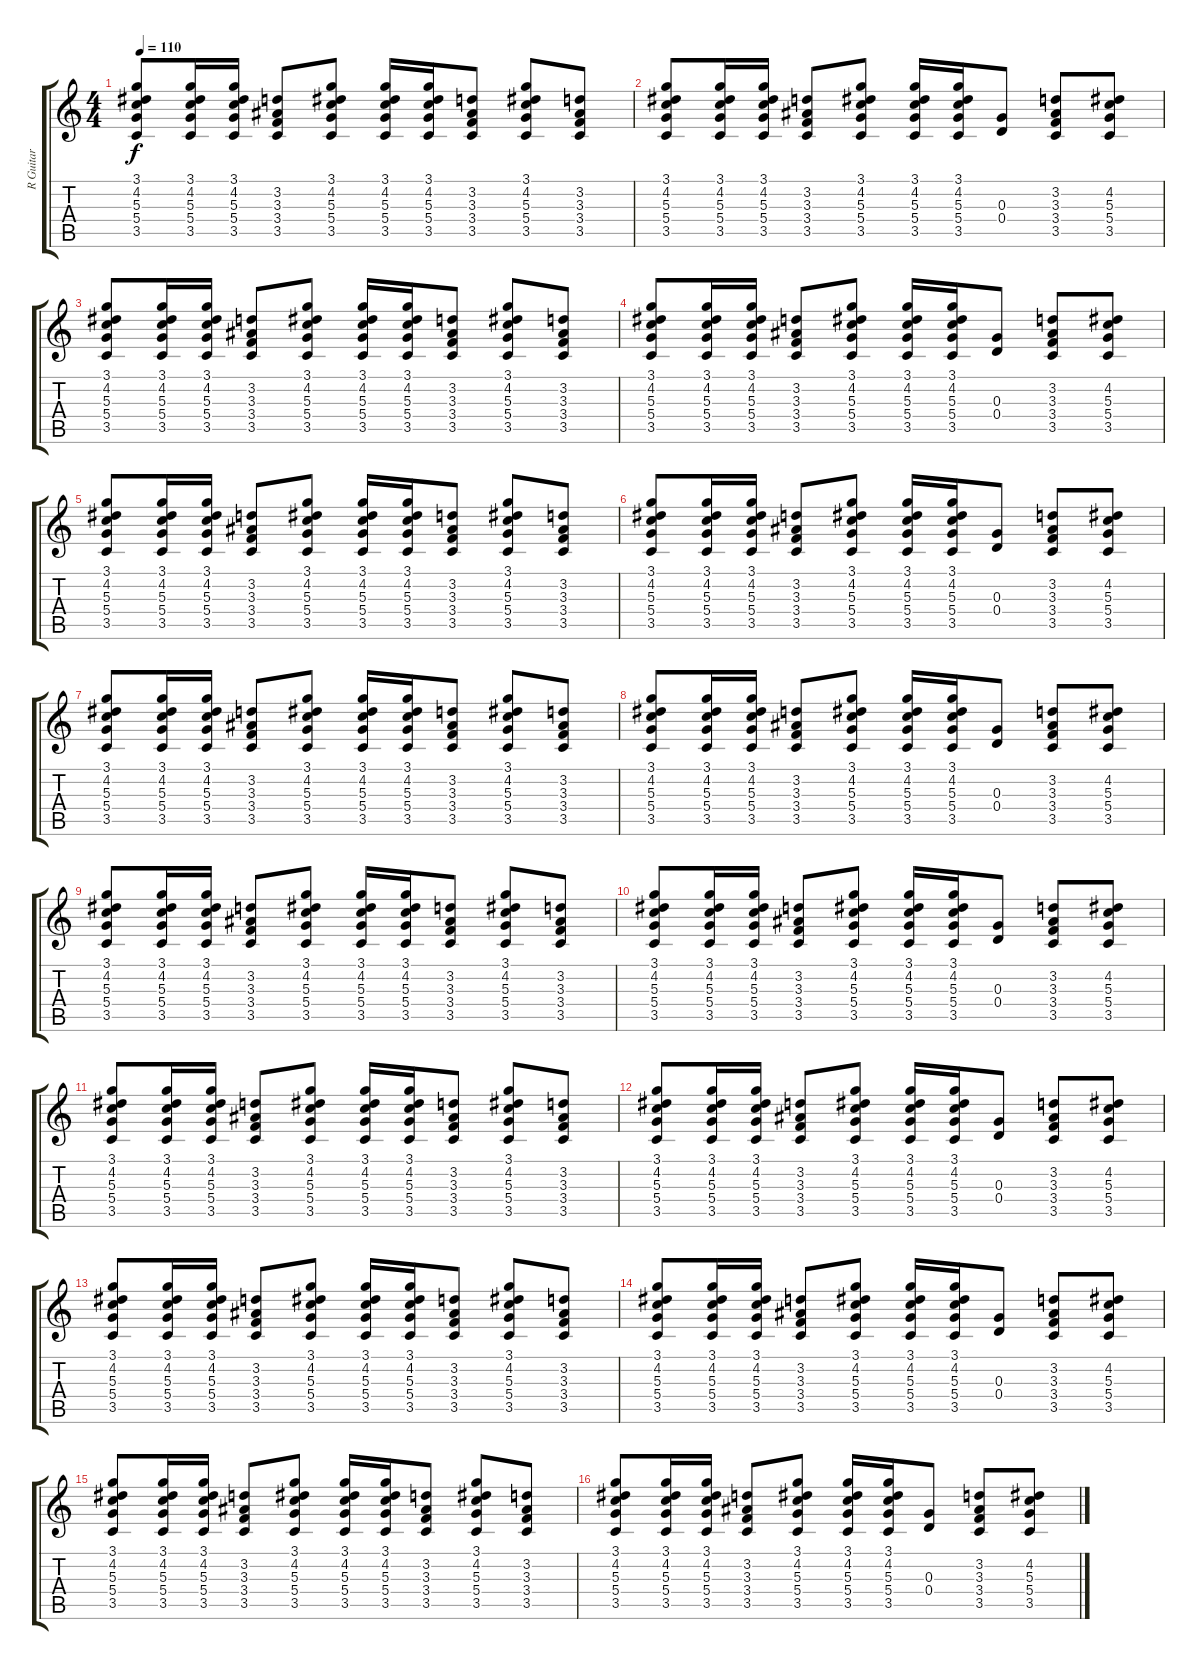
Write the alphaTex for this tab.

\track ("R Guitar" "R Guitar") {instrument acousticguitarnylon}
\staff {score tabs}
\tuning (E4 B3 G3 D3 A2 E2) {hide}
\ts (4 4)
\tempo 110
\clef g2
\ks c
(3.1 4.2 5.3 5.4 3.5).8{dy f} (3.1 4.2 5.3 5.4 3.5).16 (3.1 4.2 5.3 5.4 3.5).16 (3.2 3.3 3.4 3.5).8 (3.1 4.2 5.3 5.4 3.5).8 (3.1 4.2 5.3 5.4 3.5).16 (3.1 4.2 5.3 5.4 3.5).16 (3.2 3.3 3.4 3.5).8 (3.1 4.2 5.3 5.4 3.5).8 (3.2 3.3 3.4 3.5).8 |
(3.1 4.2 5.3 5.4 3.5).8 (3.1 4.2 5.3 5.4 3.5).16 (3.1 4.2 5.3 5.4 3.5).16 (3.2 3.3 3.4 3.5).8 (3.1 4.2 5.3 5.4 3.5).8 (3.1 4.2 5.3 5.4 3.5).16 (3.1 4.2 5.3 5.4 3.5).16 (0.3 0.4).8 (3.2 3.3 3.4 3.5).8 (4.2 5.3 5.4 3.5).8 |
(3.1 4.2 5.3 5.4 3.5).8 (3.1 4.2 5.3 5.4 3.5).16 (3.1 4.2 5.3 5.4 3.5).16 (3.2 3.3 3.4 3.5).8 (3.1 4.2 5.3 5.4 3.5).8 (3.1 4.2 5.3 5.4 3.5).16 (3.1 4.2 5.3 5.4 3.5).16 (3.2 3.3 3.4 3.5).8 (3.1 4.2 5.3 5.4 3.5).8 (3.2 3.3 3.4 3.5).8 |
(3.1 4.2 5.3 5.4 3.5).8 (3.1 4.2 5.3 5.4 3.5).16 (3.1 4.2 5.3 5.4 3.5).16 (3.2 3.3 3.4 3.5).8 (3.1 4.2 5.3 5.4 3.5).8 (3.1 4.2 5.3 5.4 3.5).16 (3.1 4.2 5.3 5.4 3.5).16 (0.3 0.4).8 (3.2 3.3 3.4 3.5).8 (4.2 5.3 5.4 3.5).8 |
(3.1 4.2 5.3 5.4 3.5).8 (3.1 4.2 5.3 5.4 3.5).16 (3.1 4.2 5.3 5.4 3.5).16 (3.2 3.3 3.4 3.5).8 (3.1 4.2 5.3 5.4 3.5).8 (3.1 4.2 5.3 5.4 3.5).16 (3.1 4.2 5.3 5.4 3.5).16 (3.2 3.3 3.4 3.5).8 (3.1 4.2 5.3 5.4 3.5).8 (3.2 3.3 3.4 3.5).8 |
(3.1 4.2 5.3 5.4 3.5).8 (3.1 4.2 5.3 5.4 3.5).16 (3.1 4.2 5.3 5.4 3.5).16 (3.2 3.3 3.4 3.5).8 (3.1 4.2 5.3 5.4 3.5).8 (3.1 4.2 5.3 5.4 3.5).16 (3.1 4.2 5.3 5.4 3.5).16 (0.3 0.4).8 (3.2 3.3 3.4 3.5).8 (4.2 5.3 5.4 3.5).8 |
(3.1 4.2 5.3 5.4 3.5).8 (3.1 4.2 5.3 5.4 3.5).16 (3.1 4.2 5.3 5.4 3.5).16 (3.2 3.3 3.4 3.5).8 (3.1 4.2 5.3 5.4 3.5).8 (3.1 4.2 5.3 5.4 3.5).16 (3.1 4.2 5.3 5.4 3.5).16 (3.2 3.3 3.4 3.5).8 (3.1 4.2 5.3 5.4 3.5).8 (3.2 3.3 3.4 3.5).8 |
(3.1 4.2 5.3 5.4 3.5).8 (3.1 4.2 5.3 5.4 3.5).16 (3.1 4.2 5.3 5.4 3.5).16 (3.2 3.3 3.4 3.5).8 (3.1 4.2 5.3 5.4 3.5).8 (3.1 4.2 5.3 5.4 3.5).16 (3.1 4.2 5.3 5.4 3.5).16 (0.3 0.4).8 (3.2 3.3 3.4 3.5).8 (4.2 5.3 5.4 3.5).8 |
(3.1 4.2 5.3 5.4 3.5).8 (3.1 4.2 5.3 5.4 3.5).16 (3.1 4.2 5.3 5.4 3.5).16 (3.2 3.3 3.4 3.5).8 (3.1 4.2 5.3 5.4 3.5).8 (3.1 4.2 5.3 5.4 3.5).16 (3.1 4.2 5.3 5.4 3.5).16 (3.2 3.3 3.4 3.5).8 (3.1 4.2 5.3 5.4 3.5).8 (3.2 3.3 3.4 3.5).8 |
(3.1 4.2 5.3 5.4 3.5).8 (3.1 4.2 5.3 5.4 3.5).16 (3.1 4.2 5.3 5.4 3.5).16 (3.2 3.3 3.4 3.5).8 (3.1 4.2 5.3 5.4 3.5).8 (3.1 4.2 5.3 5.4 3.5).16 (3.1 4.2 5.3 5.4 3.5).16 (0.3 0.4).8 (3.2 3.3 3.4 3.5).8 (4.2 5.3 5.4 3.5).8 |
(3.1 4.2 5.3 5.4 3.5).8 (3.1 4.2 5.3 5.4 3.5).16 (3.1 4.2 5.3 5.4 3.5).16 (3.2 3.3 3.4 3.5).8 (3.1 4.2 5.3 5.4 3.5).8 (3.1 4.2 5.3 5.4 3.5).16 (3.1 4.2 5.3 5.4 3.5).16 (3.2 3.3 3.4 3.5).8 (3.1 4.2 5.3 5.4 3.5).8 (3.2 3.3 3.4 3.5).8 |
(3.1 4.2 5.3 5.4 3.5).8 (3.1 4.2 5.3 5.4 3.5).16 (3.1 4.2 5.3 5.4 3.5).16 (3.2 3.3 3.4 3.5).8 (3.1 4.2 5.3 5.4 3.5).8 (3.1 4.2 5.3 5.4 3.5).16 (3.1 4.2 5.3 5.4 3.5).16 (0.3 0.4).8 (3.2 3.3 3.4 3.5).8 (4.2 5.3 5.4 3.5).8 |
(3.1 4.2 5.3 5.4 3.5).8 (3.1 4.2 5.3 5.4 3.5).16 (3.1 4.2 5.3 5.4 3.5).16 (3.2 3.3 3.4 3.5).8 (3.1 4.2 5.3 5.4 3.5).8 (3.1 4.2 5.3 5.4 3.5).16 (3.1 4.2 5.3 5.4 3.5).16 (3.2 3.3 3.4 3.5).8 (3.1 4.2 5.3 5.4 3.5).8 (3.2 3.3 3.4 3.5).8 |
(3.1 4.2 5.3 5.4 3.5).8 (3.1 4.2 5.3 5.4 3.5).16 (3.1 4.2 5.3 5.4 3.5).16 (3.2 3.3 3.4 3.5).8 (3.1 4.2 5.3 5.4 3.5).8 (3.1 4.2 5.3 5.4 3.5).16 (3.1 4.2 5.3 5.4 3.5).16 (0.3 0.4).8 (3.2 3.3 3.4 3.5).8 (4.2 5.3 5.4 3.5).8 |
(3.1 4.2 5.3 5.4 3.5).8 (3.1 4.2 5.3 5.4 3.5).16 (3.1 4.2 5.3 5.4 3.5).16 (3.2 3.3 3.4 3.5).8 (3.1 4.2 5.3 5.4 3.5).8 (3.1 4.2 5.3 5.4 3.5).16 (3.1 4.2 5.3 5.4 3.5).16 (3.2 3.3 3.4 3.5).8 (3.1 4.2 5.3 5.4 3.5).8 (3.2 3.3 3.4 3.5).8 |
(3.1 4.2 5.3 5.4 3.5).8 (3.1 4.2 5.3 5.4 3.5).16 (3.1 4.2 5.3 5.4 3.5).16 (3.2 3.3 3.4 3.5).8 (3.1 4.2 5.3 5.4 3.5).8 (3.1 4.2 5.3 5.4 3.5).16 (3.1 4.2 5.3 5.4 3.5).16 (0.3 0.4).8 (3.2 3.3 3.4 3.5).8 (4.2 5.3 5.4 3.5).8
